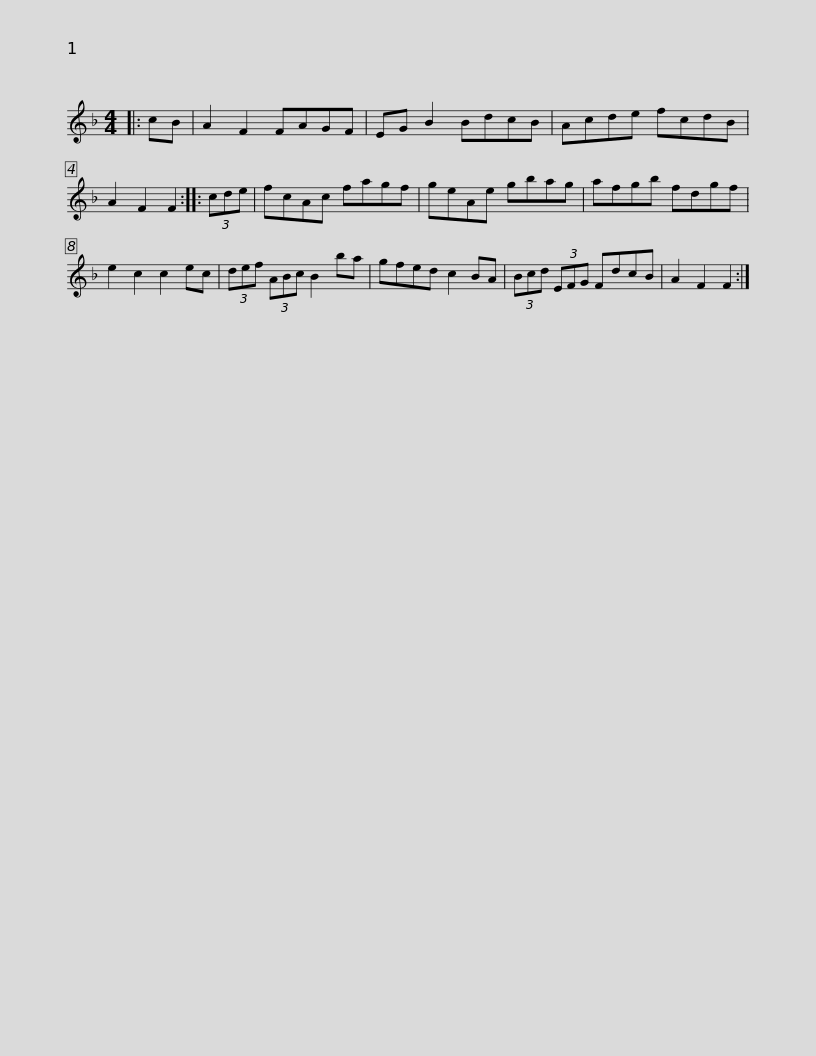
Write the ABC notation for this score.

X:1
L:1/8
M:4/4
I:linebreak $
K:F
V:1 treble
V:1
|: cB | A2 F2 FAGF | EG B2 BdcB | Acde fcdB | A2 F2 F2 :: %5
 (3cde | fcAc fagf |$ geAe gbag | afgb fdgf | e2 c2 c2 ec | %10
 (3def (3ABc B2 ba | gfed c2 BA |$ (3Bcd (3EFG FdcB | A2 F2 F2 :| %14
